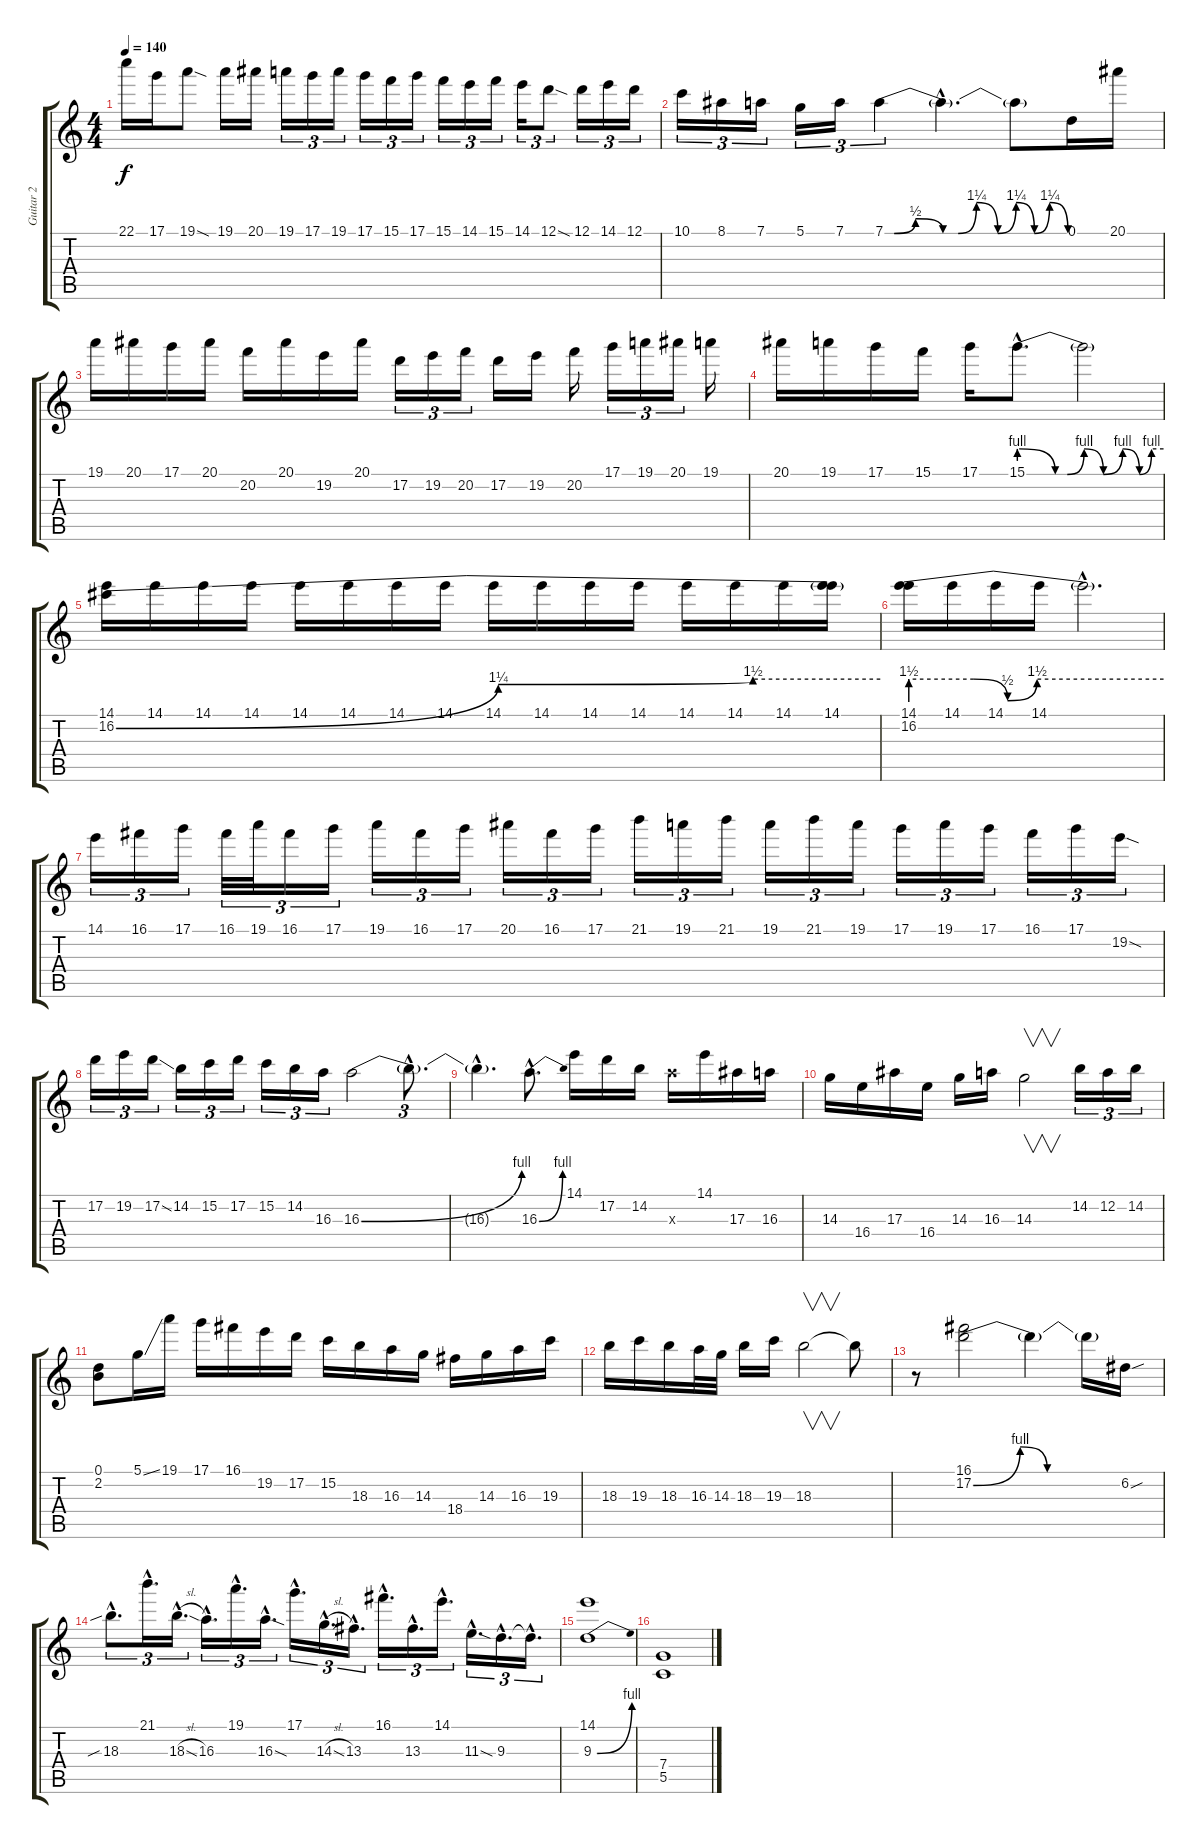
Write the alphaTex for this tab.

\track ("Guitar 2" "Guitar 2") {instrument overdrivenguitar}
\staff {score tabs}
\tuning (D4 A3 F3 C3 G2 D2) {hide}
\ts (4 4)
\tempo 140
\clef g2
\ks c
22.1.16{dy f} 17.1.16 19.1{sod}.8 19.1.16 20.1.16 19.1.16{tu (3 2)} 17.1.16{tu (3 2)} 19.1.16{tu (3 2)} 17.1.16{tu (3 2)} 15.1.16{tu (3 2)} 17.1.16{tu (3 2)} 15.1.16{tu (3 2)} 14.1.16{tu (3 2)} 15.1.16{tu (3 2)} 14.1.16{tu (3 2)} 12.1{sod}.8{tu (3 2)} 12.1.16{tu (3 2)} 14.1.16{tu (3 2)} 12.1.16{tu (3 2)} |
10.1.16{tu (3 2)} 8.1.16{tu (3 2)} 7.1.16{tu (3 2)} 5.1.16{tu (3 2)} 7.1.16{tu (3 2)} 7.1{be (custom 0 0 3 0 10 2 19 0 24 0 30 5 37 0 43 5 49 0 54 5 60 0)}.4{tu (3 2)} 7.1{hac t}.4{d} 7.1{t}.8 0.1.16 20.1.16 |
19.1.16 20.1.16 17.1.16 20.1.16 20.2.16 20.1.16 19.2.16 20.1.16 17.2.16{tu (3 2)} 19.2.16{tu (3 2)} 20.2.16{tu (3 2)} 17.2.16 19.2.16 20.2.16 17.1.16{tu (3 2)} 19.1.16{tu (3 2)} 20.1.16{tu (3 2)} 19.1.16 |
20.1.16 19.1.16 17.1.16 15.1.16 17.1.16 15.1{be (custom 0 4 15 0 20 0 27 4 35 0 43 4 50 0 55 4 60 4) hac}.8{d} 15.1{t}.2 |
(14.1 16.2{be (custom 0 0 30 5 50 6 60 6)}).16 14.1.16 14.1.16 14.1.16 14.1.16 14.1.16 14.1.16 14.1.16 14.1.16 14.1.16 14.1.16 14.1.16 14.1.16 14.1.16 14.1.16 (14.1 16.2{t}).16 |
(14.1 16.2{be (custom 0 6 15 6 23 2 30 6 60 6)}).16 14.1.16 14.1.16 14.1.16 16.2{hac t}.2{d} |
14.1.16{tu (3 2)} 16.1.16{tu (3 2)} 17.1.16{tu (3 2)} 16.1.32{tu (3 2)} 19.1.32{tu (3 2)} 16.1.16{tu (3 2)} 17.1.16{tu (3 2)} 19.1.16{tu (3 2)} 16.1.16{tu (3 2)} 17.1.16{tu (3 2)} 20.1.16{tu (3 2)} 16.1.16{tu (3 2)} 17.1.16{tu (3 2)} 21.1.16{tu (3 2)} 19.1.16{tu (3 2)} 21.1.16{tu (3 2)} 19.1.16{tu (3 2)} 21.1.16{tu (3 2)} 19.1.16{tu (3 2)} 17.1.16{tu (3 2)} 19.1.16{tu (3 2)} 17.1.16{tu (3 2)} 16.1.16{tu (3 2)} 17.1.16{tu (3 2)} 19.2{sod}.16{tu (3 2)} |
17.2.16{tu (3 2)} 19.2.16{tu (3 2)} 17.2{ss}.16{tu (3 2)} 14.2.16{tu (3 2)} 15.2.16{tu (3 2)} 17.2.16{tu (3 2)} 15.2.16{tu (3 2)} 14.2.16{tu (3 2)} 16.3.16{tu (3 2)} 16.3{be (bend 0 0 60 4)}.2 16.3{hac t}.8{d tu (3 2)} |
16.3{hac t}.4{d} 16.3{be (bend 0 0 60 4) hac}.8{d} 14.1.16 17.2.16 14.2.16 16.3{x}.16 14.1.16 17.3.16 16.3.16 |
14.3.16 16.4.16 17.3.16 16.4.16 14.3.16 16.3.16 14.3.2{v} 14.2.16{tu (3 2)} 12.2.16{tu (3 2)} 14.2.16{tu (3 2)} |
(0.1 2.2).8 5.1{ss}.16 19.1.16 17.1.16 16.1.16 19.2.16 17.2.16 15.2.16 18.3.16 16.3.16 14.3.16 18.4.16 14.3.16 16.3.16 19.3.16 |
18.3.16 19.3.16 18.3.16 16.3.32 14.3.32 18.3.16 19.3.16 18.3.2{v} 18.3{t}.8 |
r.8 (16.1 17.2{be (custom 0 0 19 4 30 0 60 0)}).2 17.2{t}.4 17.2{t}.16 6.2{sou}.16 |
18.3{sib hac}.8{d tu (3 2)} 21.1{hac}.16{d tu (3 2)} 18.3{sl hac}.16{d tu (3 2)} 16.3{hac}.16{d tu (3 2)} 19.1{hac}.16{d tu (3 2)} 16.3{sod hac}.16{d tu (3 2)} 17.1{hac}.16{d tu (3 2)} 14.3{sl hac}.16{d tu (3 2)} 13.3{hac}.16{d tu (3 2)} 16.1{hac}.16{d tu (3 2)} 13.3{hac}.16{d tu (3 2)} 14.1{hac}.16{d tu (3 2)} 11.3{sod hac}.16{d tu (3 2)} 9.3{hac}.16{d tu (3 2)} 9.3{hac t}.16{d tu (3 2)} |
(14.1 9.3{be (bend 0 0 60 4)}).1 |
(7.4 5.5).1
